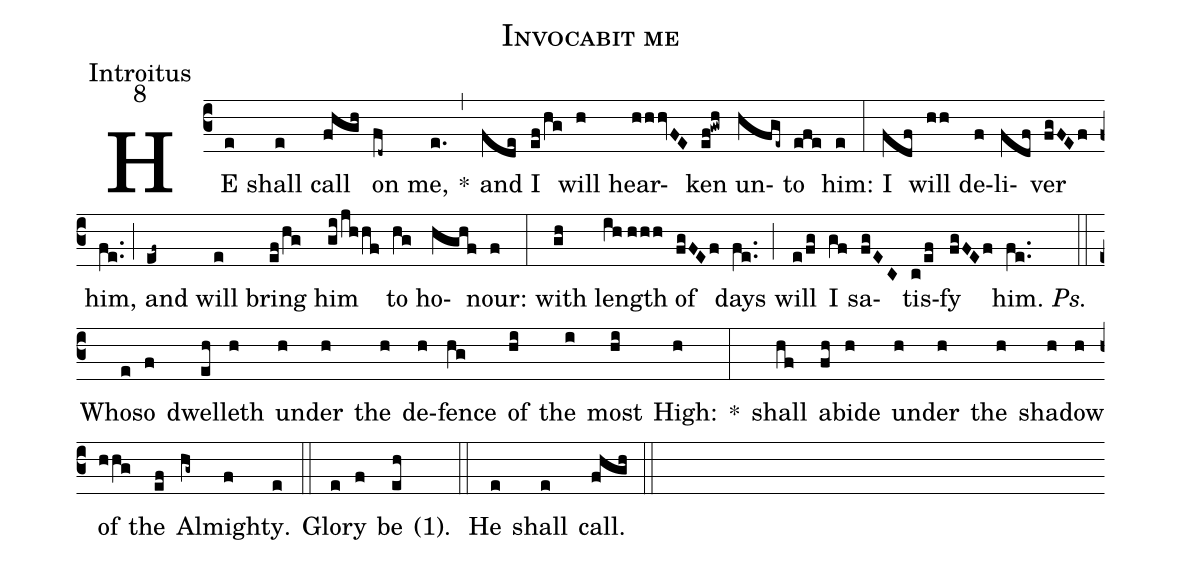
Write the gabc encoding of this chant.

name:Invocabit me;
office-part:Introitus;
mode:8;
%%
(c3) HE(e) shall(e) call(fhgh) on(fd~) me,(e.) *(,) and(fde) I(ef/hg) will(h) hear(hhhvFE)ken(ef!gwh) un(hfge~)to(efe) him:(e) (:) I(fdf) will(hh) de(f)li(fdf)ver(fgFEf) him,(fe..) (;) and(ef~) will(e) bring(ef/hg) him(gi/jhhf) to(hg) ho(hghf)nour:(f) (:) with(gh) length(ih//hhh) of(fgFEf) days(fe..) (;) will(e/fg) I(gf) sa(fgEC)tis(c/ef)fy(fgFEf) him.(fe..) <i>Ps.</i>(::) Who(e)so(f) dwel(eh)leth(h) un(h)der(h) the(h) de(h)fence(hg) of(hi) the(i) most(hi) High:(h) *(:) shall(hf) a(fh)bide(h) un(h)der(h) the(h) sha(h)dow(h) of(hhg) the(ef) Al(hg~)migh(f)ty.(e) (::) Glo(e)ry(f) be(eh) <v>(</v>1<v>)</v>.() (::) He(e) shall(e) call.(fhgh) (::)
